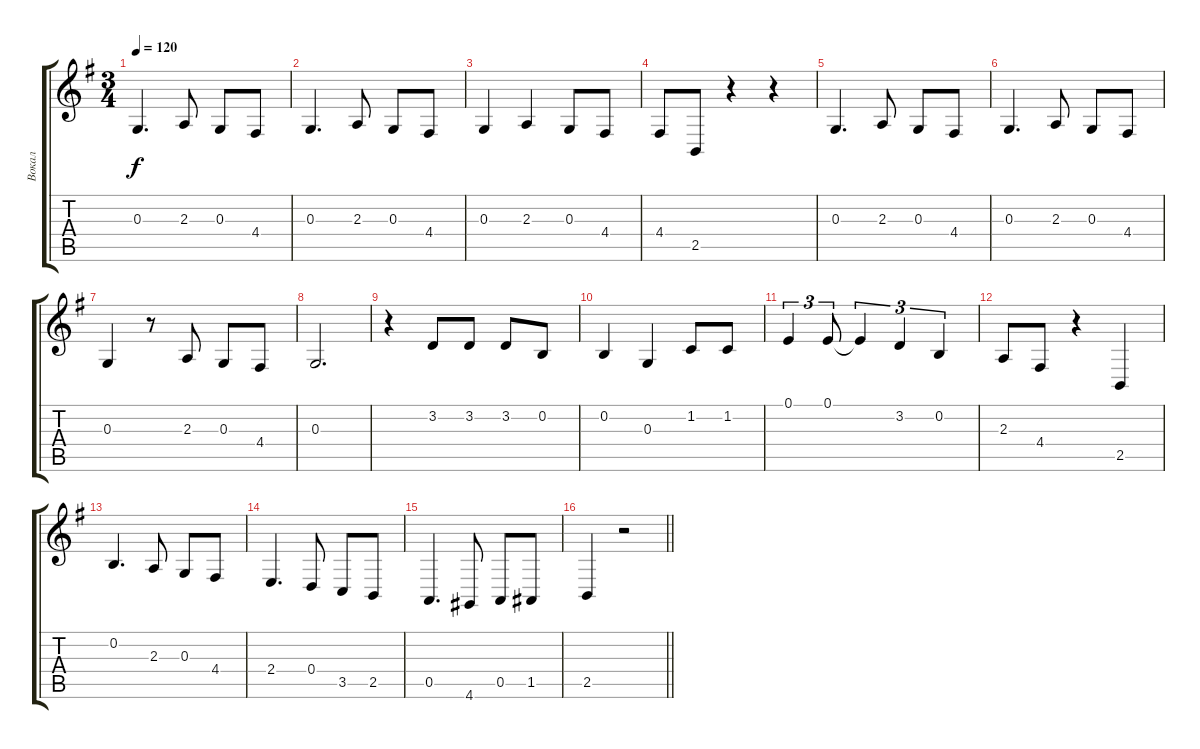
\track ("Вокал" "Вокал") {instrument electricgrandpiano}
\staff {score tabs}
\tuning (E4 B3 G3 D3 A2 E2) {hide}
\ts (3 4)
\tempo 120
\clef g2
\ks g
0.3.4{d dy f} 2.3.8 0.3.8 4.4.8 |
0.3.4{d} 2.3.8 0.3.8 4.4.8 |
0.3.4 2.3.4 0.3.8 4.4.8 |
4.4.8 2.5.8 r.4 r.4 |
0.3.4{d} 2.3.8 0.3.8 4.4.8 |
0.3.4{d} 2.3.8 0.3.8 4.4.8 |
0.3.4 r.8 2.3.8 0.3.8 4.4.8 |
0.3.2{d} |
r.4 3.2.8 3.2.8 3.2.8 0.2.8 |
0.2.4 0.3.4 1.2.8 1.2.8 |
0.1.4{tu (3 2)} 0.1.8{tu (3 2)} 0.1{t}.4{tu (3 2)} 3.2.4{tu (3 2)} 0.2.4{tu (3 2)} |
2.3.8 4.4.8 r.4 2.5.4 |
0.2.4{d} 2.3.8 0.3.8 4.4.8 |
2.4.4{d} 0.4.8 3.5.8 2.5.8 |
0.5.4{d} 4.6.8 0.5.8 1.5.8 |
\barLineRight lightlight
2.5.4 r.2
